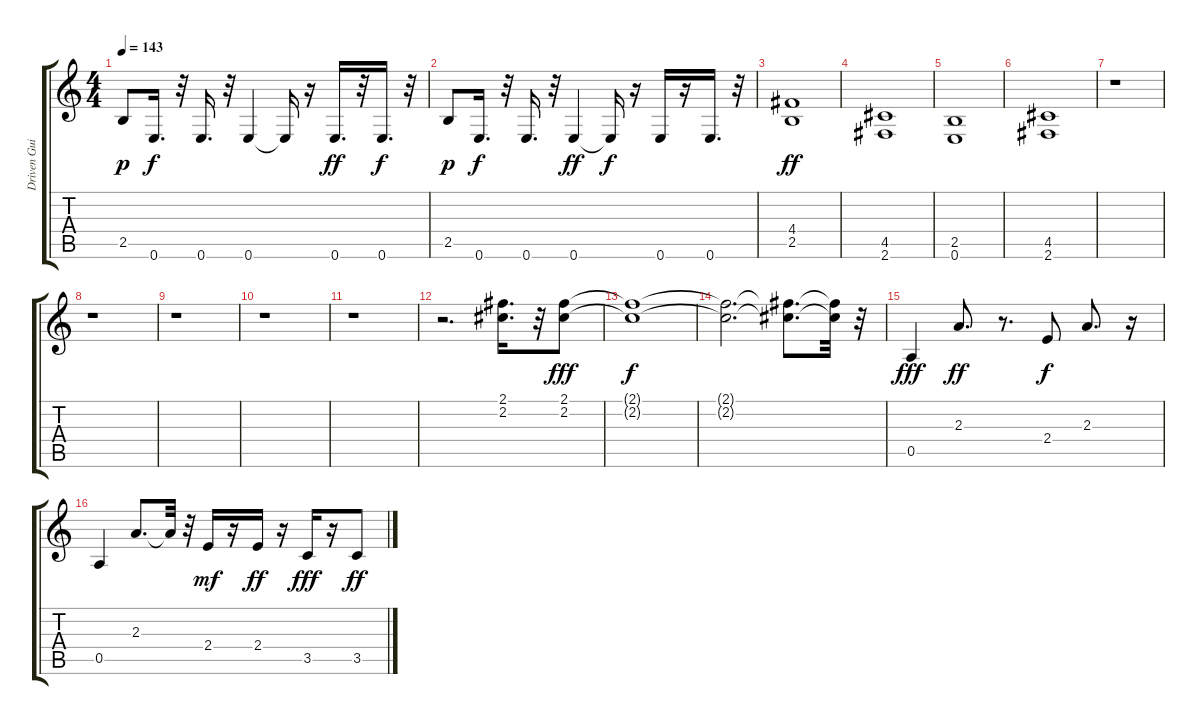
\track ("Driven Guitar       " "Driven Gui") {instrument overdrivenguitar}
\staff {score tabs}
\tuning (E4 B3 G3 D3 A2 E2) {hide}
\ts (4 4)
\tempo 143
\clef g2
\ks c
2.5.8{dy p} 0.6.16{d dy f} r.32 0.6.16{d} r.32 0.6.4 0.6{t}.16 r.16 0.6.16{d dy ff} r.32 0.6.16{d dy f} r.32 |
2.5.8{dy p} 0.6.16{d dy f} r.32 0.6.16{d} r.32 0.6.4{dy ff} 0.6{t}.16{dy f} r.16 0.6.16 r.16 0.6.16{d} r.32 |
(4.4 2.5).1{dy ff} |
(4.5 2.6).1 |
(2.5 0.6).1 |
(4.5 2.6).1 |
r.1 |
r.1 |
r.1 |
r.1 |
r.1 |
r.2{d} (2.1 2.2).16{d} r.32 (2.1 2.2).8{dy fff} |
(2.1{t} 2.2{t}).1{dy f} |
(2.1{t} 2.2{t}).2{d} (2.1{t} 2.2{t}).8{d} (2.1{t} 2.2{t}).32 r.32 |
0.5.4{dy fff} 2.3.8{d dy ff} r.8{d} 2.4.8{dy f} 2.3.8{d} r.16 |
0.5.4 2.3.8{d} 2.3{t}.32 r.32 2.4.16{dy mf} r.16 2.4.16{dy ff} r.16 3.5.16{dy fff} r.16 3.5.8{dy ff}
